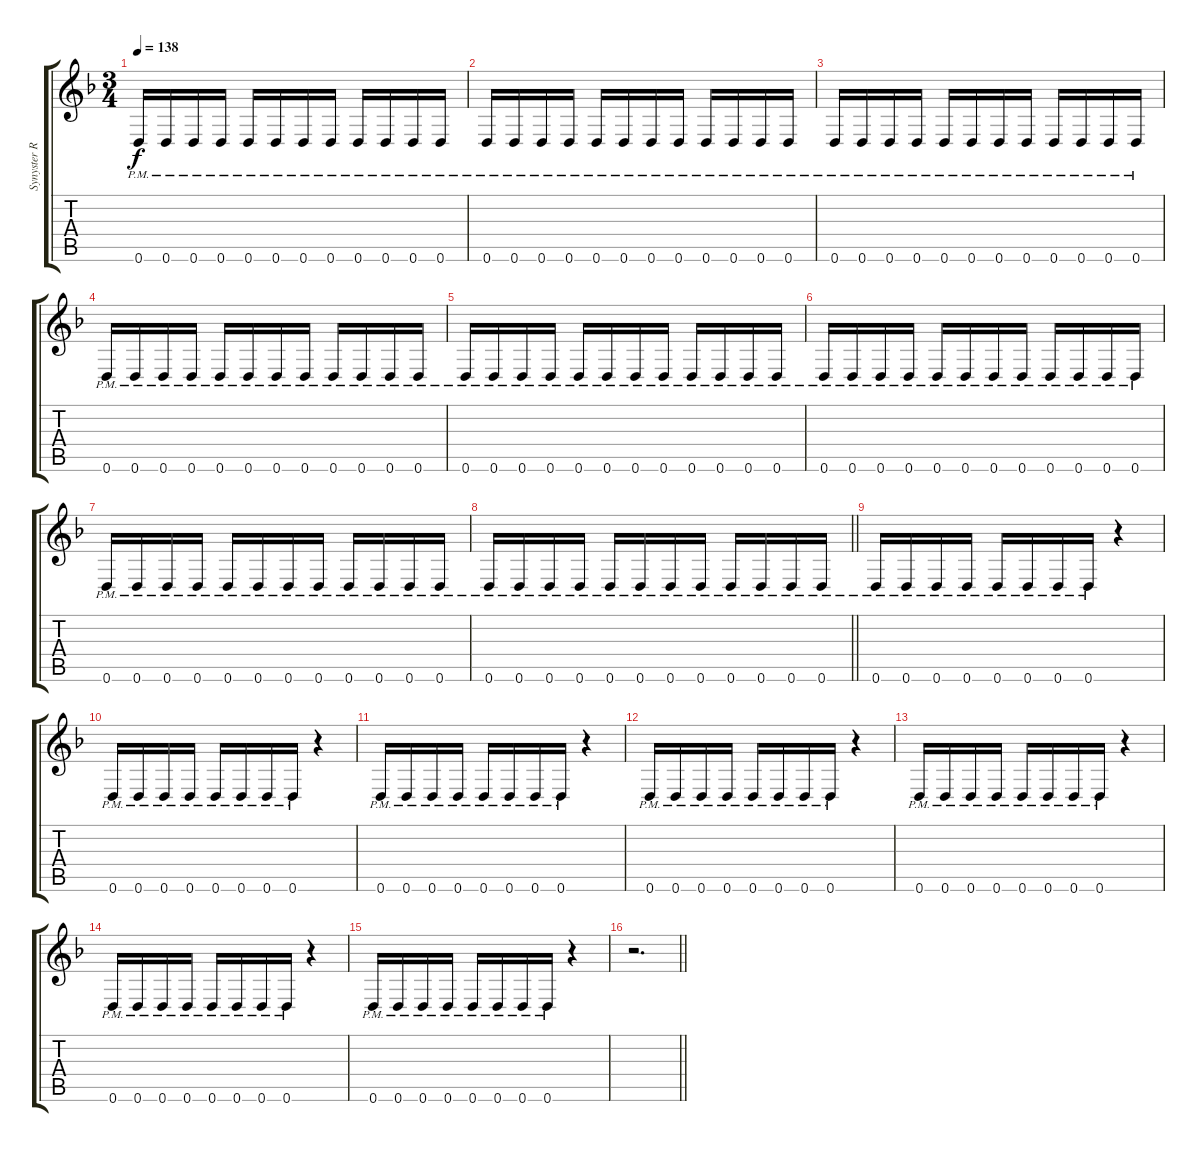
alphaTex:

\track ("Synyster Rhy" "Synyster R") {instrument distortionguitar}
\staff {score tabs}
\tuning (E4 B3 G3 D3 A2 D2) {hide}
\ts (3 4)
\tempo 138
\clef g2
\ks f
0.6{pm}.16{dy f} 0.6{pm}.16 0.6{pm}.16 0.6{pm}.16 0.6{pm}.16 0.6{pm}.16 0.6{pm}.16 0.6{pm}.16 0.6{pm}.16 0.6{pm}.16 0.6{pm}.16 0.6{pm}.16 |
0.6{pm}.16 0.6{pm}.16 0.6{pm}.16 0.6{pm}.16 0.6{pm}.16 0.6{pm}.16 0.6{pm}.16 0.6{pm}.16 0.6{pm}.16 0.6{pm}.16 0.6{pm}.16 0.6{pm}.16 |
0.6{pm}.16 0.6{pm}.16 0.6{pm}.16 0.6{pm}.16 0.6{pm}.16 0.6{pm}.16 0.6{pm}.16 0.6{pm}.16 0.6{pm}.16 0.6{pm}.16 0.6{pm}.16 0.6{pm}.16 |
0.6{pm}.16 0.6{pm}.16 0.6{pm}.16 0.6{pm}.16 0.6{pm}.16 0.6{pm}.16 0.6{pm}.16 0.6{pm}.16 0.6{pm}.16 0.6{pm}.16 0.6{pm}.16 0.6{pm}.16 |
0.6{pm}.16 0.6{pm}.16 0.6{pm}.16 0.6{pm}.16 0.6{pm}.16 0.6{pm}.16 0.6{pm}.16 0.6{pm}.16 0.6{pm}.16 0.6{pm}.16 0.6{pm}.16 0.6{pm}.16 |
0.6{pm}.16 0.6{pm}.16 0.6{pm}.16 0.6{pm}.16 0.6{pm}.16 0.6{pm}.16 0.6{pm}.16 0.6{pm}.16 0.6{pm}.16 0.6{pm}.16 0.6{pm}.16 0.6{pm}.16 |
0.6{pm}.16 0.6{pm}.16 0.6{pm}.16 0.6{pm}.16 0.6{pm}.16 0.6{pm}.16 0.6{pm}.16 0.6{pm}.16 0.6{pm}.16 0.6{pm}.16 0.6{pm}.16 0.6{pm}.16 |
\barLineRight lightlight
0.6{pm}.16 0.6{pm}.16 0.6{pm}.16 0.6{pm}.16 0.6{pm}.16 0.6{pm}.16 0.6{pm}.16 0.6{pm}.16 0.6{pm}.16 0.6{pm}.16 0.6{pm}.16 0.6{pm}.16 |
0.6{pm}.16 0.6{pm}.16 0.6{pm}.16 0.6{pm}.16 0.6{pm}.16 0.6{pm}.16 0.6{pm}.16 0.6{pm}.16 r.4 |
0.6{pm}.16 0.6{pm}.16 0.6{pm}.16 0.6{pm}.16 0.6{pm}.16 0.6{pm}.16 0.6{pm}.16 0.6{pm}.16 r.4 |
0.6{pm}.16 0.6{pm}.16 0.6{pm}.16 0.6{pm}.16 0.6{pm}.16 0.6{pm}.16 0.6{pm}.16 0.6{pm}.16 r.4 |
0.6{pm}.16 0.6{pm}.16 0.6{pm}.16 0.6{pm}.16 0.6{pm}.16 0.6{pm}.16 0.6{pm}.16 0.6{pm}.16 r.4 |
0.6{pm}.16 0.6{pm}.16 0.6{pm}.16 0.6{pm}.16 0.6{pm}.16 0.6{pm}.16 0.6{pm}.16 0.6{pm}.16 r.4 |
0.6{pm}.16 0.6{pm}.16 0.6{pm}.16 0.6{pm}.16 0.6{pm}.16 0.6{pm}.16 0.6{pm}.16 0.6{pm}.16 r.4 |
0.6{pm}.16 0.6{pm}.16 0.6{pm}.16 0.6{pm}.16 0.6{pm}.16 0.6{pm}.16 0.6{pm}.16 0.6{pm}.16 r.4 |
\barLineRight lightlight
r.2{d}
